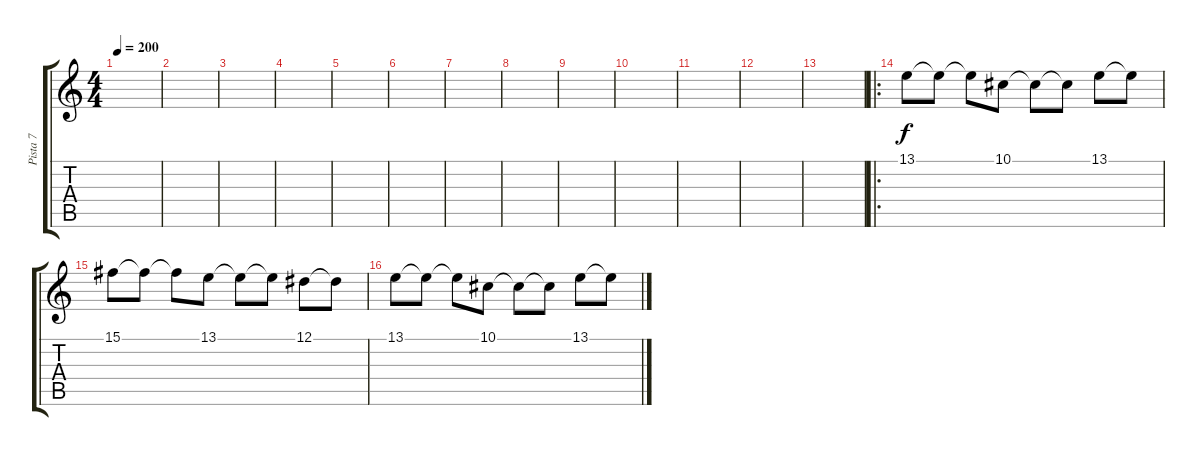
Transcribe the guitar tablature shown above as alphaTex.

\track ("Pista 7" "Pista 7") {instrument lead6voice}
\staff {score tabs}
\tuning (Eb4 Bb3 Gb3 Db3 Ab2 Eb2) {hide}
\ts (4 4)
\tempo 200
\clef g2
\ks c
|
|
|
|
|
|
|
|
|
|
|
|
|
\ro
13.1.8 13.1{t}.8 13.1{t}.8 10.1.8 10.1{t}.8 10.1{t}.8 13.1.8 13.1{t}.8 |
15.1.8 15.1{t}.8 15.1{t}.8 13.1.8 13.1{t}.8 13.1{t}.8 12.1.8 12.1{t}.8 |
13.1.8 13.1{t}.8 13.1{t}.8 10.1.8 10.1{t}.8 10.1{t}.8 13.1.8 13.1{t}.8
